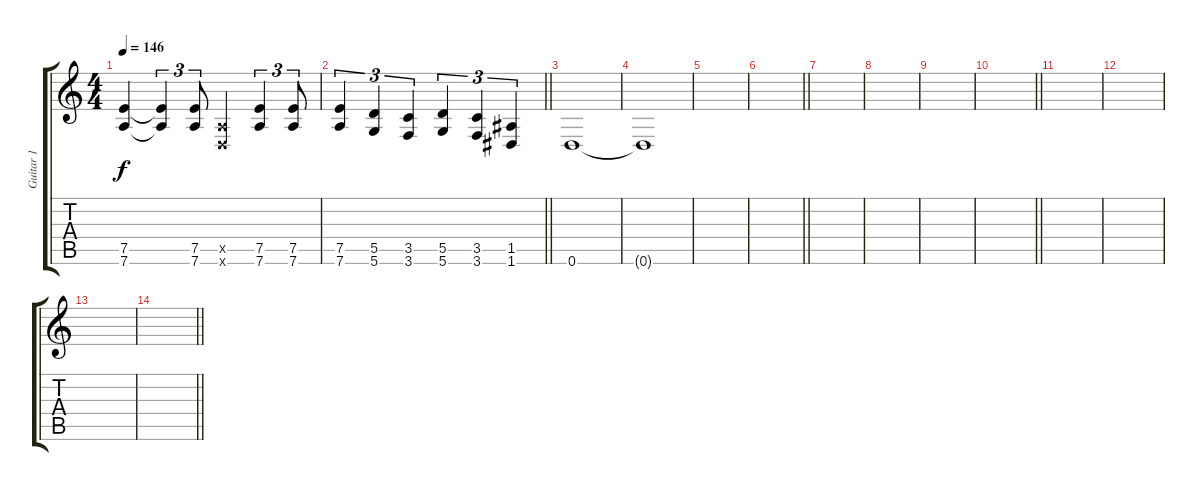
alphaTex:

\track ("Guitar 1" "Guitar 1") {instrument electricguitarmuted}
\staff {score tabs}
\tuning (E4 B3 G3 D3 A2 D2) {hide}
\ts (4 4)
\tempo 146
\clef g2
\ks c
(7.5 7.6).4{dy f} (7.5{t} 7.6{t}).4{tu (3 2)} (7.5 7.6).8{tu (3 2)} (0.5{x} 0.6{x}).4 (7.5 7.6).4{tu (3 2)} (7.5 7.6).8{tu (3 2)} |
\barLineRight lightlight
(7.5 7.6).4{tu (3 2)} (5.5 5.6).4{tu (3 2)} (3.5 3.6).4{tu (3 2)} (5.5 5.6).4{tu (3 2)} (3.5 3.6).4{tu (3 2)} (1.5 1.6).4{tu (3 2)} |
\section ("" "")
0.6.1 |
0.6{t}.1 |
|
\barLineRight lightlight
|
|
|
|
\barLineRight lightlight
|
|
|
|
\barLineRight lightlight
